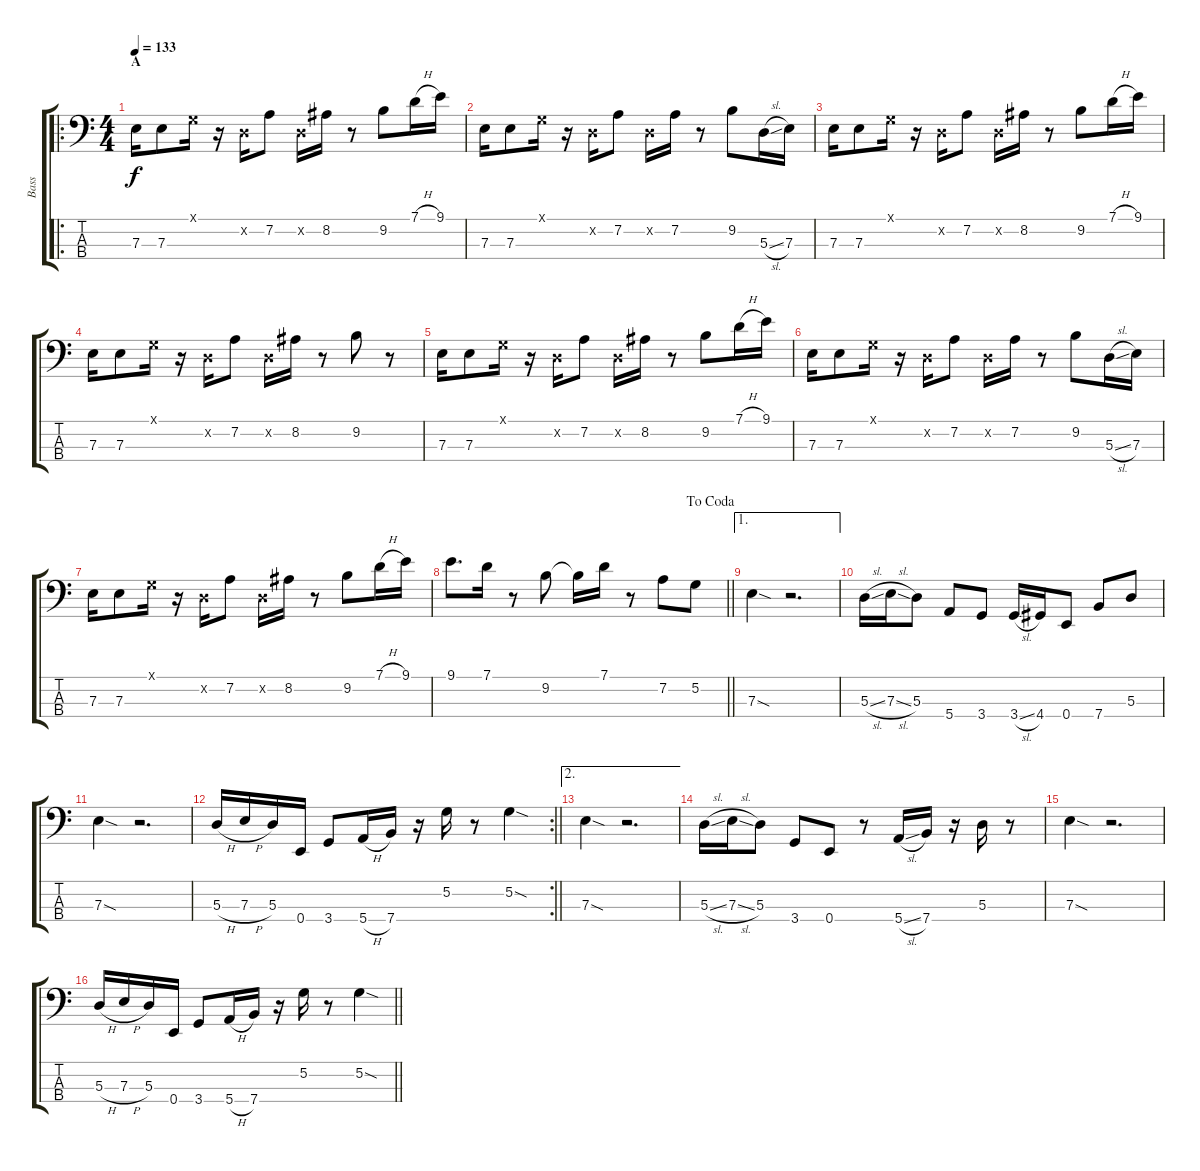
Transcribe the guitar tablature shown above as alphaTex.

\track ("Bass" "Bass") {instrument slapbass1}
\staff {score tabs}
\tuning (G2 D2 A1 E1) {hide}
\ro
\ts (4 4)
\section ("" "A")
\tempo 133
\clef f4
\ks c
7.3.16{dy f} 7.3.8 0.1{x}.16 r.16 0.2{x}.16 7.2.8 0.2{x}.16 8.2.16 r.8 9.2.8 7.1{h}.16 9.1.16 |
7.3.16 7.3.8 0.1{x}.16 r.16 0.2{x}.16 7.2.8 0.2{x}.16 7.2.16 r.8 9.2.8 5.3{sl}.16 7.3.16 |
7.3.16 7.3.8 0.1{x}.16 r.16 0.2{x}.16 7.2.8 0.2{x}.16 8.2.16 r.8 9.2.8 7.1{h}.16 9.1.16 |
7.3.16 7.3.8 0.1{x}.16 r.16 0.2{x}.16 7.2.8 0.2{x}.16 8.2.16 r.8 9.2.8 r.8 |
7.3.16 7.3.8 0.1{x}.16 r.16 0.2{x}.16 7.2.8 0.2{x}.16 8.2.16 r.8 9.2.8 7.1{h}.16 9.1.16 |
7.3.16 7.3.8 0.1{x}.16 r.16 0.2{x}.16 7.2.8 0.2{x}.16 7.2.16 r.8 9.2.8 5.3{sl}.16 7.3.16 |
7.3.16 7.3.8 0.1{x}.16 r.16 0.2{x}.16 7.2.8 0.2{x}.16 8.2.16 r.8 9.2.8 7.1{h}.16 9.1.16 |
\jump dacoda
\barLineRight lightlight
9.1.8{d} 7.1.16 r.8 9.2.8 9.2{t}.16 7.1.16 r.8 7.2.8 5.2.8 |
\ae 1
7.3{sod}.4 r.2{d} |
5.3{sl}.16 7.3{sl}.16 5.3.8 5.4.8 3.4.8 3.4{sl}.16 4.4.16 0.4.8 7.4.8 5.3.8 |
7.3{sod}.4 r.2{d} |
\rc 2
\barLineRight lightlight
5.3{h}.16 7.3{h}.16 5.3.16 0.4.16 3.4.8 5.4{h}.16 7.4.16 r.16 5.2.16 r.8 5.2{sod}.4 |
\ae 2
7.3{sod}.4 r.2{d} |
5.3{sl}.16 7.3{sl}.16 5.3.8 3.4.8 0.4.8 r.8 5.4{sl}.16 7.4.16 r.16 5.3.16 r.8 |
7.3{sod}.4 r.2{d} |
\barLineRight lightlight
5.3{h}.16 7.3{h}.16 5.3.16 0.4.16 3.4.8 5.4{h}.16 7.4.16 r.16 5.2.16 r.8 5.2{sod}.4
